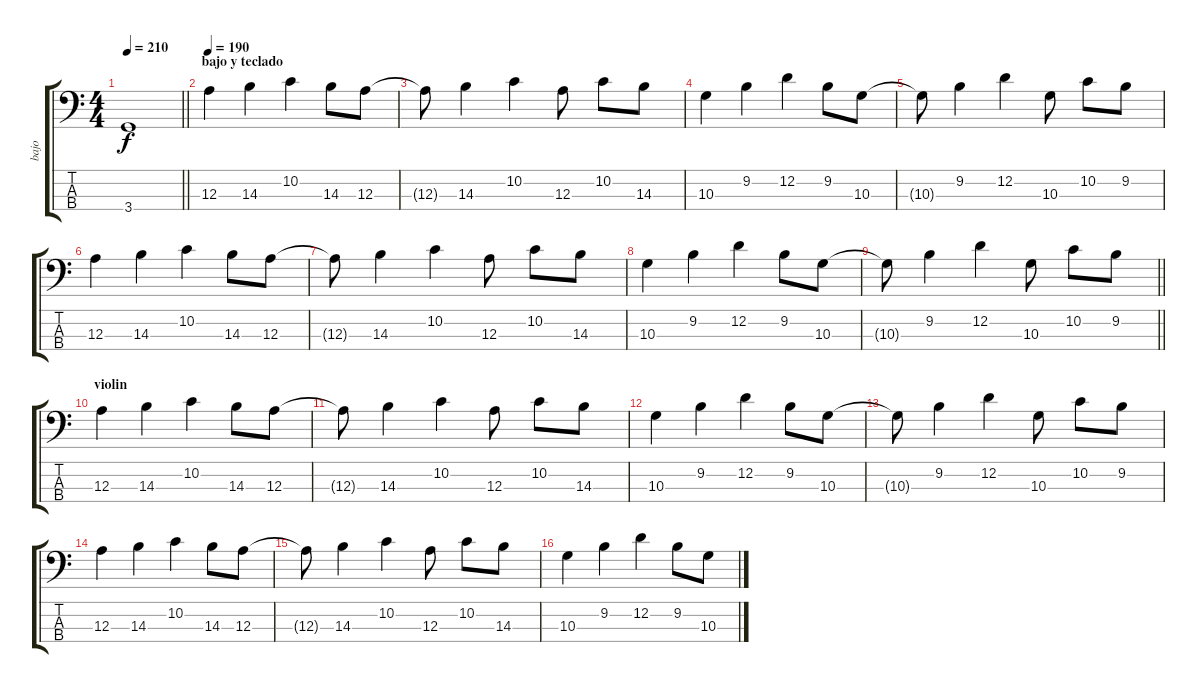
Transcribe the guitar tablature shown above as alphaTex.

\track ("bajo" "bajo") {instrument electricbassfinger}
\staff {score tabs}
\tuning (G2 D2 A1 E1) {hide}
\ts (4 4)
\tempo 210
\clef f4
\barLineRight lightlight
\ks c
3.4{t}.1{dy f} |
\section ("" "bajo y teclado")
\tempo 190
12.3.4 14.3.4 10.2.4 14.3.8 12.3.8 |
12.3{t}.8 14.3.4 10.2.4 12.3.8 10.2.8 14.3.8 |
10.3.4 9.2.4 12.2.4 9.2.8 10.3.8 |
10.3{t}.8 9.2.4 12.2.4 10.3.8 10.2.8 9.2.8 |
12.3.4 14.3.4 10.2.4 14.3.8 12.3.8 |
12.3{t}.8 14.3.4 10.2.4 12.3.8 10.2.8 14.3.8 |
10.3.4 9.2.4 12.2.4 9.2.8 10.3.8 |
\barLineRight lightlight
10.3{t}.8 9.2.4 12.2.4 10.3.8 10.2.8 9.2.8 |
\section ("" "violin")
12.3.4 14.3.4 10.2.4 14.3.8 12.3.8 |
12.3{t}.8 14.3.4 10.2.4 12.3.8 10.2.8 14.3.8 |
10.3.4 9.2.4 12.2.4 9.2.8 10.3.8 |
10.3{t}.8 9.2.4 12.2.4 10.3.8 10.2.8 9.2.8 |
12.3.4 14.3.4 10.2.4 14.3.8 12.3.8 |
12.3{t}.8 14.3.4 10.2.4 12.3.8 10.2.8 14.3.8 |
10.3.4 9.2.4 12.2.4 9.2.8 10.3.8
